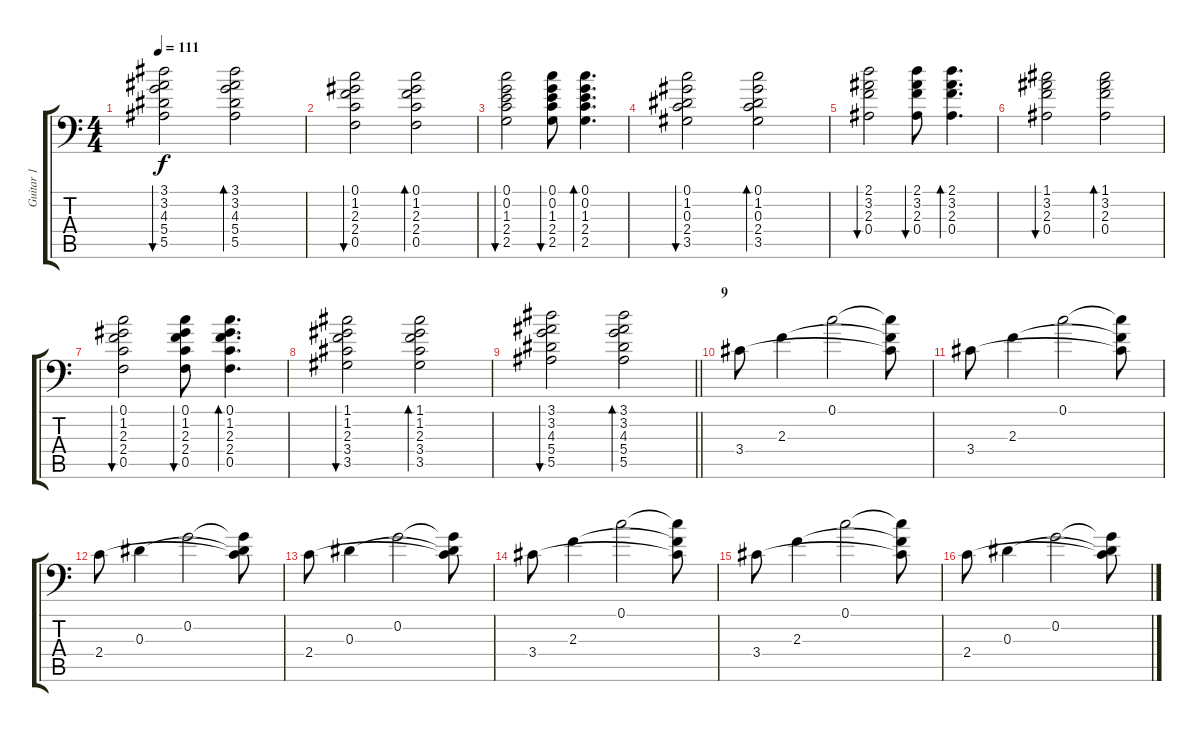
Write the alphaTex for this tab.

\track ("Guitar 1" "Guitar 1") {instrument acousticguitarsteel}
\staff {score tabs}
\tuning (C4 G3 Eb3 Bb2 F2 Bb1) {hide}
\ts (4 4)
\tempo 111
\clef f4
\ks c
(3.1 3.2 4.3 5.4 5.5).2{bu 60 dy f} (3.1 3.2 4.3 5.4 5.5).2{bd 60} |
(0.1 1.2 2.3 2.4 0.5).2{bu 60} (0.1 1.2 2.3 2.4 0.5).2{bd 60} |
(0.1 0.2 1.3 2.4 2.5).2{bu 60} (0.1 0.2 1.3 2.4 2.5).8{bu 60} (0.1 0.2 1.3 2.4 2.5).4{d bd 60} |
(0.1 1.2 0.3 2.4 3.5).2{bu 60} (0.1 1.2 0.3 2.4 3.5).2{bd 60} |
(2.1 3.2 2.3 0.4).2{bu 60} (2.1 3.2 2.3 0.4).8{bu 60} (2.1 3.2 2.3 0.4).4{d bd 60} |
(1.1 3.2 2.3 0.4).2{bu 60} (1.1 3.2 2.3 0.4).2{bd 60} |
(0.1 1.2 2.3 2.4 0.5).2{bu 60} (0.1 1.2 2.3 2.4 0.5).8{bu 60} (0.1 1.2 2.3 2.4 0.5).4{d bd 60} |
(1.1 1.2 2.3 3.4 3.5).2{bu 60} (1.1 1.2 2.3 3.4 3.5).2{bd 60} |
\barLineRight lightlight
(3.1 3.2 4.3 5.4 5.5).2{bu 60} (3.1 3.2 4.3 5.4 5.5).2{bd 60} |
\section ("" "9")
3.4.8 2.3.4 0.1.2 (0.1{t} 2.3{t} 3.4{t}).8 |
3.4.8 2.3.4 0.1.2 (0.1{t} 2.3{t} 3.4{t}).8 |
2.4.8 0.3.4 0.2.2 (0.2{t} 0.3{t} 2.4{t}).8 |
2.4.8 0.3.4 0.2.2 (0.2{t} 0.3{t} 2.4{t}).8 |
3.4.8 2.3.4 0.1.2 (0.1{t} 2.3{t} 3.4{t}).8 |
3.4.8 2.3.4 0.1.2 (0.1{t} 2.3{t} 3.4{t}).8 |
2.4.8 0.3.4 0.2.2 (0.2{t} 0.3{t} 2.4{t}).8
